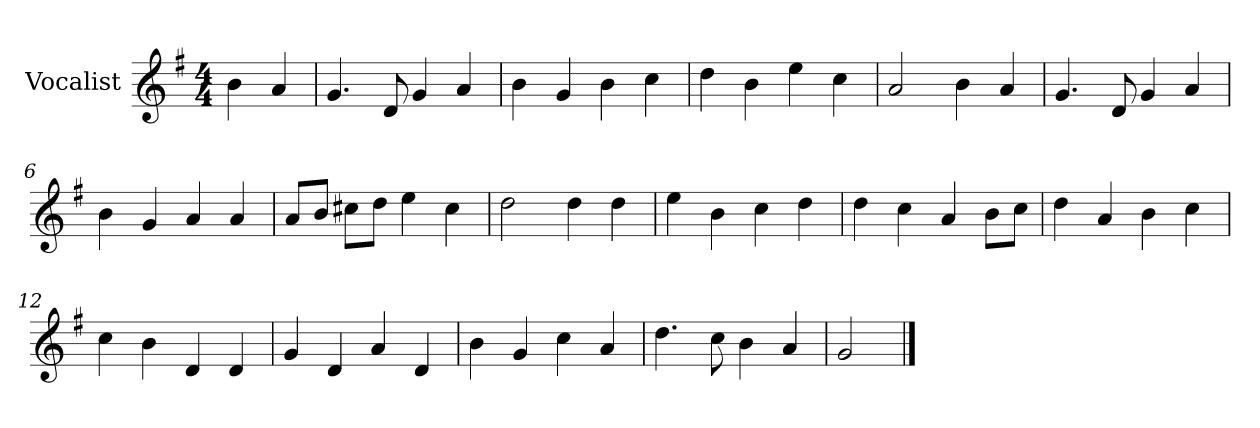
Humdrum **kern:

**kern
*part1
*staff1
*I"Vocalist
*k[f#]
*G:
*M4/4
=
4b
4a
=1
4.g
8d
4g
4a
=2
4b
4g
4b
4cc
=3
4dd
4b
4ee
4cc
=4
2a
4b
4a
=5
4.g
8d
4g
4a
=6
4b
4g
4a
4a
=7
8aL
8bJ
8cc#XL
8ddJ
4ee
4cc#
=8
2dd
4dd
4dd
=9
4ee
4b
4cc
4dd
=10
4dd
4cc
4a
8bL
8ccJ
=11
4dd
4a
4b
4cc
=12
4cc
4b
4d
4d
=13
4g
4d
4a
4d
=14
4b
4g
4cc
4a
=15
4.dd
8cc
4b
4a
=16
2g
==
*-
